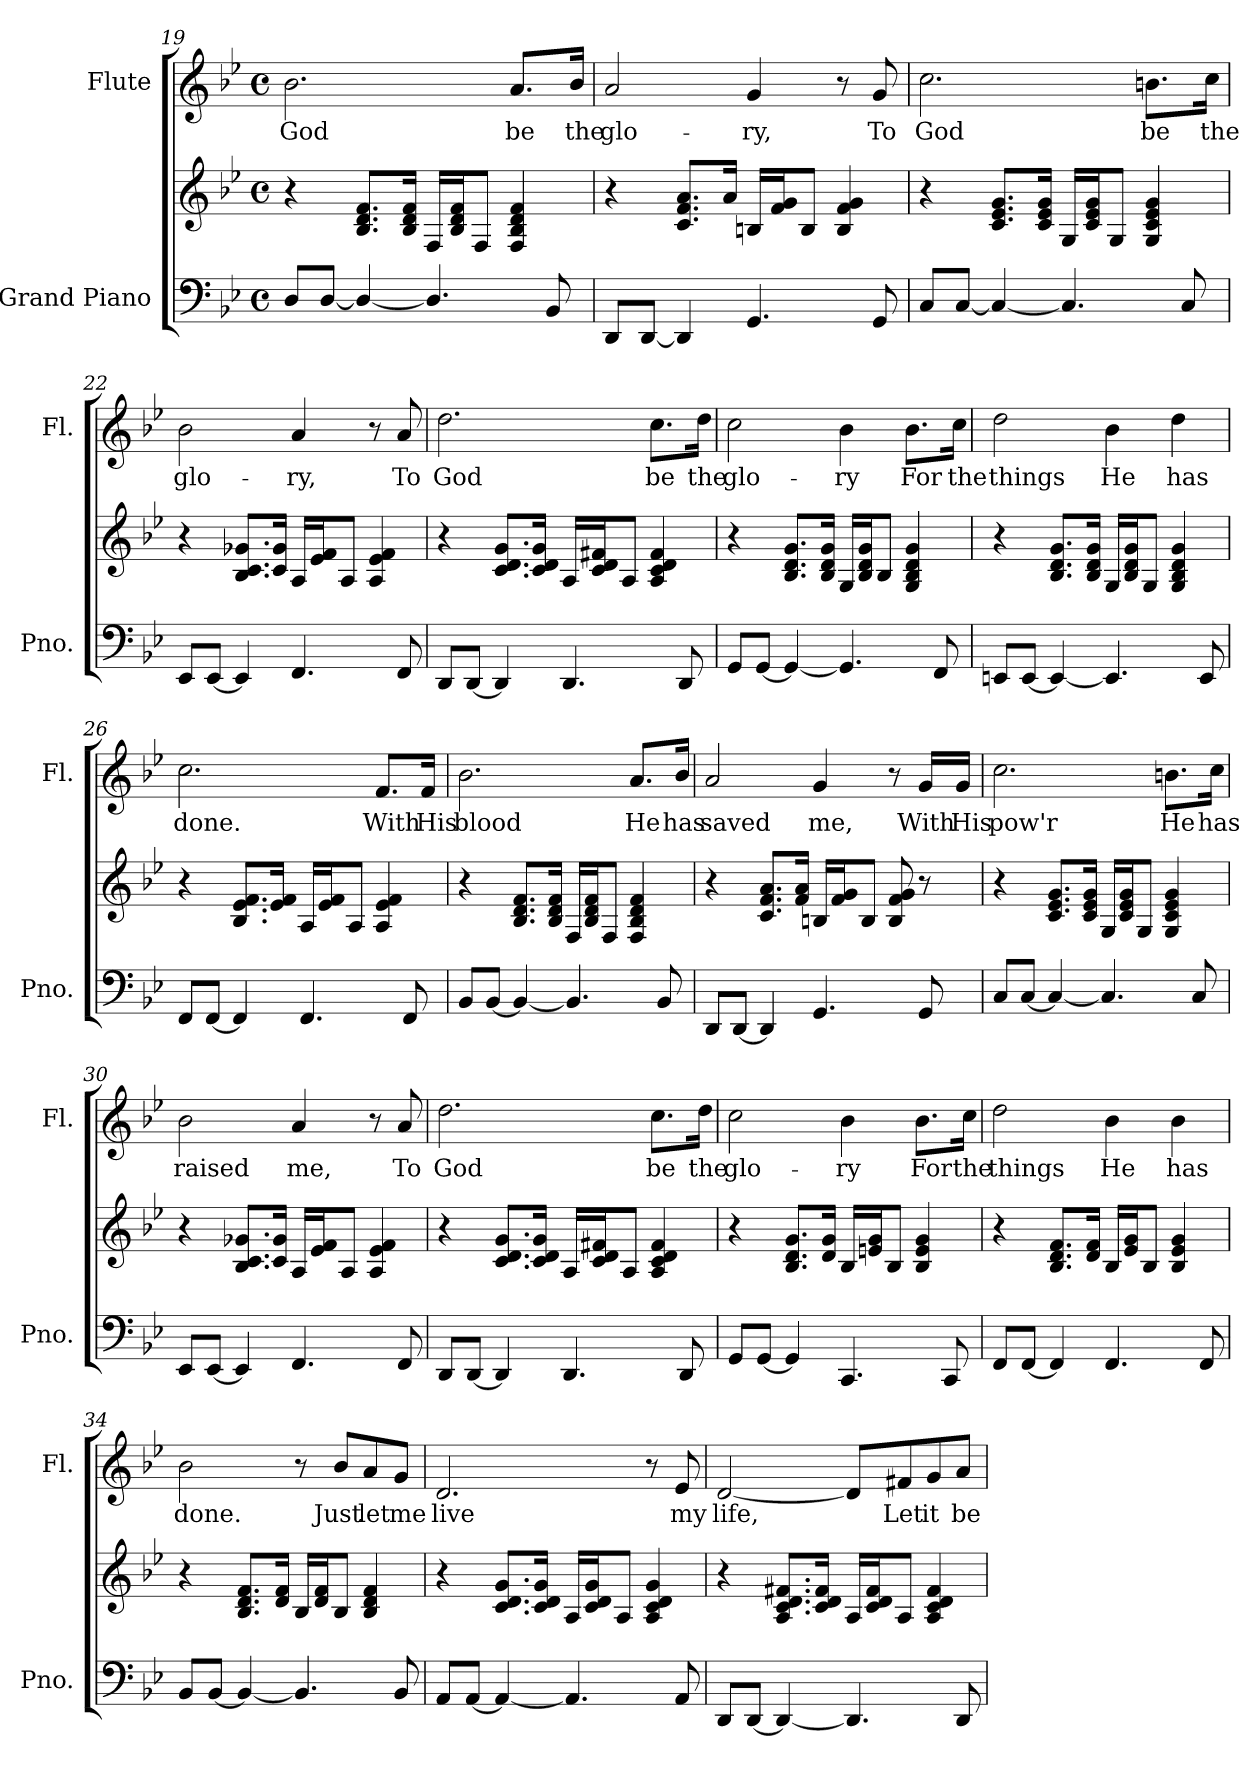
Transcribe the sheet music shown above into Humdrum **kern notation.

**kern	**kern	**kern	**text
*part2	*part2	*part1	*part1
*staff3	*staff2	*staff1	*staff1
*I"Grand Piano	*	*I"Flute	*
*I'Pno.	*	*I'Fl.	*
!!LO:PB:g=z
*clefF4	*clefG2	*clefG2	*
*k[b-e-]	*k[b-e-]	*k[b-e-]	*
*M4/4	*M4/4	*M4/4	*
*met(c)	*met(c)	*met(c)	*
=19	=19	=19	=19
8D/L	4r	2.b-\	God
[8D/J	.	.	.
4D/_	8.B-/ 8.d/ 8.f/L	.	.
.	16B-/ 16d/ 16f/Jk	.	.
4.D/]	16F/LL	.	.
.	16B-/ 16d/ 16f/J	.	.
.	8F/J	.	.
.	4F/ 4B-/ 4d/ 4f/	8.a/L	be
8BB-/	.	.	.
.	.	16b-/Jk	the
=20	=20	=20	=20
8DD/L	4r	2a/	glo-
[8DD/J	.	.	.
4DD/]	8.c/ 8.f/ 8.a/L	.	.
.	16a/Jk	.	.
4.GG/	16Bn/LL	4g/	-ry,
.	16f/ 16g/J	.	.
.	8B/J	.	.
.	4B/ 4f/ 4g/	8r	.
8GG/	.	8g/	To
=21	=21	=21	=21
8C/L	4r	2.cc\	God
[8C/J	.	.	.
4C/_	8.c/ 8.e-/ 8.g/L	.	.
.	16c/ 16e-/ 16g/Jk	.	.
4.C/]	16G/LL	.	.
.	16c/ 16e-/ 16g/J	.	.
.	8G/J	.	.
.	4G/ 4c/ 4e-/ 4g/	8.bn\L	be
8C/	.	.	.
.	.	16cc\Jk	the
!!LO:LB:g=z
=22	=22	=22	=22
8EE-/L	4r	2b-\	glo-
[8EE-/J	.	.	.
4EE-/]	8.B-/ 8.c/ 8.g-X/L	.	.
.	16c/ 16g-/Jk	.	.
4.FF/	16A/LL	4a/	-ry,
.	16e-/ 16f/J	.	.
.	8A/J	.	.
.	4A/ 4e-/ 4f/	8r	.
8FF/	.	8a/	To
=23	=23	=23	=23
8DD/L	4r	2.dd\	God
[8DD/J	.	.	.
4DD/]	8.c/ 8.d/ 8.g/L	.	.
.	16c/ 16d/ 16g/Jk	.	.
4.DD/	16A/LL	.	.
.	16c/ 16d/ 16f#X/J	.	.
.	8A/J	.	.
.	4A/ 4c/ 4d/ 4f#/	8.cc\L	be
8DD/	.	.	.
.	.	16dd\Jk	the
=24	=24	=24	=24
8GG/L	4r	2cc\	glo-
[8GG/J	.	.	.
4GG/_	8.B-/ 8.d/ 8.g/L	.	.
.	16B-/ 16d/ 16g/Jk	.	.
4.GG/]	16G/LL	4b-\	-ry
.	16B-/ 16d/ 16g/J	.	.
.	8B-/J	.	.
.	4G/ 4B-/ 4d/ 4g/	8.b-\L	For
8FF/	.	.	.
.	.	16cc\Jk	the
!!LO:LB:g=z
=25	=25	=25	=25
8EEn/L	4r	2dd\	things
[8EE/J	.	.	.
4EE/_	8.B-/ 8.d/ 8.g/L	.	.
.	16B-/ 16d/ 16g/Jk	.	.
4.EE/]	16G/LL	4b-\	He
.	16B-/ 16d/ 16g/J	.	.
.	8G/J	.	.
.	4G/ 4B-/ 4d/ 4g/	4dd\	has
8EE/	.	.	.
=26	=26	=26	=26
8FF/L	4r	2.cc\	done.
[8FF/J	.	.	.
4FF/]	8.B-/ 8.e-/ 8.f/L	.	.
.	16e-/ 16f/Jk	.	.
4.FF/	16A/LL	.	.
.	16e-/ 16f/J	.	.
.	8A/J	.	.
.	4A/ 4e-/ 4f/	8.f/L	With
8FF/	.	.	.
.	.	16f/Jk	His
=27	=27	=27	=27
8BB-/L	4r	2.b-\	blood
[8BB-/J	.	.	.
4BB-/_	8.B-/ 8.d/ 8.f/L	.	.
.	16B-/ 16d/ 16f/Jk	.	.
4.BB-/]	16F/LL	.	.
.	16B-/ 16d/ 16f/J	.	.
.	8F/J	.	.
.	4F/ 4B-/ 4d/ 4f/	8.a/L	He
8BB-/	.	.	.
.	.	16b-/Jk	has
!!LO:PB:g=z
=28	=28	=28	=28
8DD/L	4r	2a/	saved
[8DD/J	.	.	.
4DD/]	8.c/ 8.f/ 8.a/L	.	.
.	16f/ 16a/Jk	.	.
4.GG/	16Bn/LL	4g/	me,
.	16f/ 16g/J	.	.
.	8B/J	.	.
.	8B/ 8f/ 8g/	8r	.
8GG/	8r	16g/LL	With
.	.	16g/JJ	His
=29	=29	=29	=29
8C/L	4r	2.cc\	pow'r
[8C/J	.	.	.
4C/_	8.c/ 8.e-/ 8.g/L	.	.
.	16c/ 16e-/ 16g/Jk	.	.
4.C/]	16G/LL	.	.
.	16c/ 16e-/ 16g/J	.	.
.	8G/J	.	.
.	4G/ 4c/ 4e-/ 4g/	8.bn\L	He
8C/	.	.	.
.	.	16cc\Jk	has
!!LO:LB:g=z
=30	=30	=30	=30
8EE-/L	4r	2b-\	raised
[8EE-/J	.	.	.
4EE-/]	8.B-/ 8.c/ 8.g-X/L	.	.
.	16c/ 16g-/Jk	.	.
4.FF/	16A/LL	4a/	me,
.	16e-/ 16f/J	.	.
.	8A/J	.	.
.	4A/ 4e-/ 4f/	8r	.
8FF/	.	8a/	To
=31	=31	=31	=31
8DD/L	4r	2.dd\	God
[8DD/J	.	.	.
4DD/]	8.c/ 8.d/ 8.g/L	.	.
.	16c/ 16d/ 16g/Jk	.	.
4.DD/	16A/LL	.	.
.	16c/ 16d/ 16f#X/J	.	.
.	8A/J	.	.
.	4A/ 4c/ 4d/ 4f#/	8.cc\L	be
8DD/	.	.	.
.	.	16dd\Jk	the
=32	=32	=32	=32
8GG/L	4r	2cc\	glo-
[8GG/J	.	.	.
4GG/]	8.B-/ 8.d/ 8.g/L	.	.
.	16d/ 16g/Jk	.	.
4.CC/	16B-/LL	4b-\	-ry
.	16en/ 16g/J	.	.
.	8B-/J	.	.
.	4B-/ 4e/ 4g/	8.b-\L	For
8CC/	.	.	.
.	.	16cc\Jk	the
!!LO:LB:g=z
=33	=33	=33	=33
8FF/L	4r	2dd\	things
[8FF/J	.	.	.
4FF/]	8.B-/ 8.d/ 8.f/L	.	.
.	16d/ 16f/Jk	.	.
4.FF/	16B-/LL	4b-\	He
.	16e-/ 16g/J	.	.
.	8B-/J	.	.
.	4B-/ 4e-/ 4g/	4b-\	has
8FF/	.	.	.
=34	=34	=34	=34
8BB-/L	4r	2b-\	done.
[8BB-/J	.	.	.
4BB-/_	8.B-/ 8.d/ 8.f/L	.	.
.	16d/ 16f/Jk	.	.
4.BB-/]	16B-/LL	8r	.
.	16d/ 16f/J	.	.
.	8B-/J	8b-/L	Just
.	4B-/ 4d/ 4f/	8a/	let
8BB-/	.	8g/J	me
=35	=35	=35	=35
8AA/L	4r	2.d/	live
[8AA/J	.	.	.
4AA/_	8.c/ 8.d/ 8.g/L	.	.
.	16c/ 16d/ 16g/Jk	.	.
4.AA/]	16A/LL	.	.
.	16c/ 16d/ 16g/J	.	.
.	8A/J	.	.
.	4A/ 4c/ 4d/ 4g/	8r	.
8AA/	.	8e-/	my
!!LO:PB:g=z
=36	=36	=36	=36
8DD/L	4r	[2d/	life,
[8DD/J	.	.	.
4DD/_	8.A/ 8.c/ 8.d/ 8.f#X/L	.	.
.	16c/ 16d/ 16f#/Jk	.	.
4.DD/]	16A/LL	8d/L]	.
.	16c/ 16d/ 16f#/J	.	.
.	8A/J	8f#X/	Let
.	4A/ 4c/ 4d/ 4f#/	8g/	it
8DD/	.	8a/J	be
=	=	=	=
*-	*-	*-	*-
